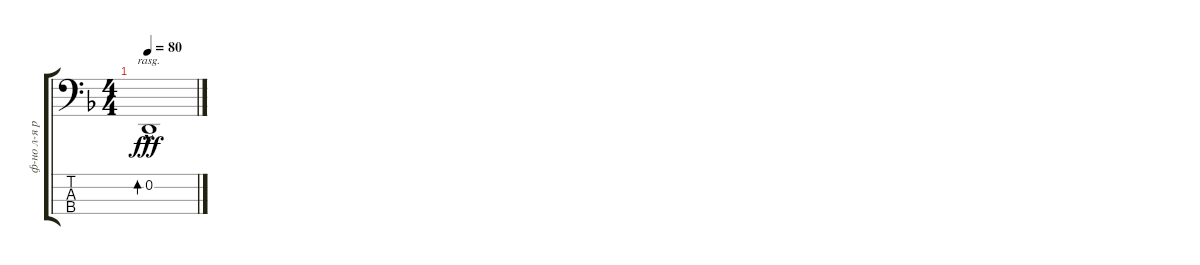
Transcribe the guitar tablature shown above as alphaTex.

\track ("ф-но л-я р" "ф-но л-я р") {instrument acousticgrandpiano}
\staff {score tabs}
\tuning (G2 D2 A1 E1) {hide}
\ts (4 4)
\tempo 80
\clef f4
\ks f
0.2{hac}.1{bd 240 rasg ii dy fff}
